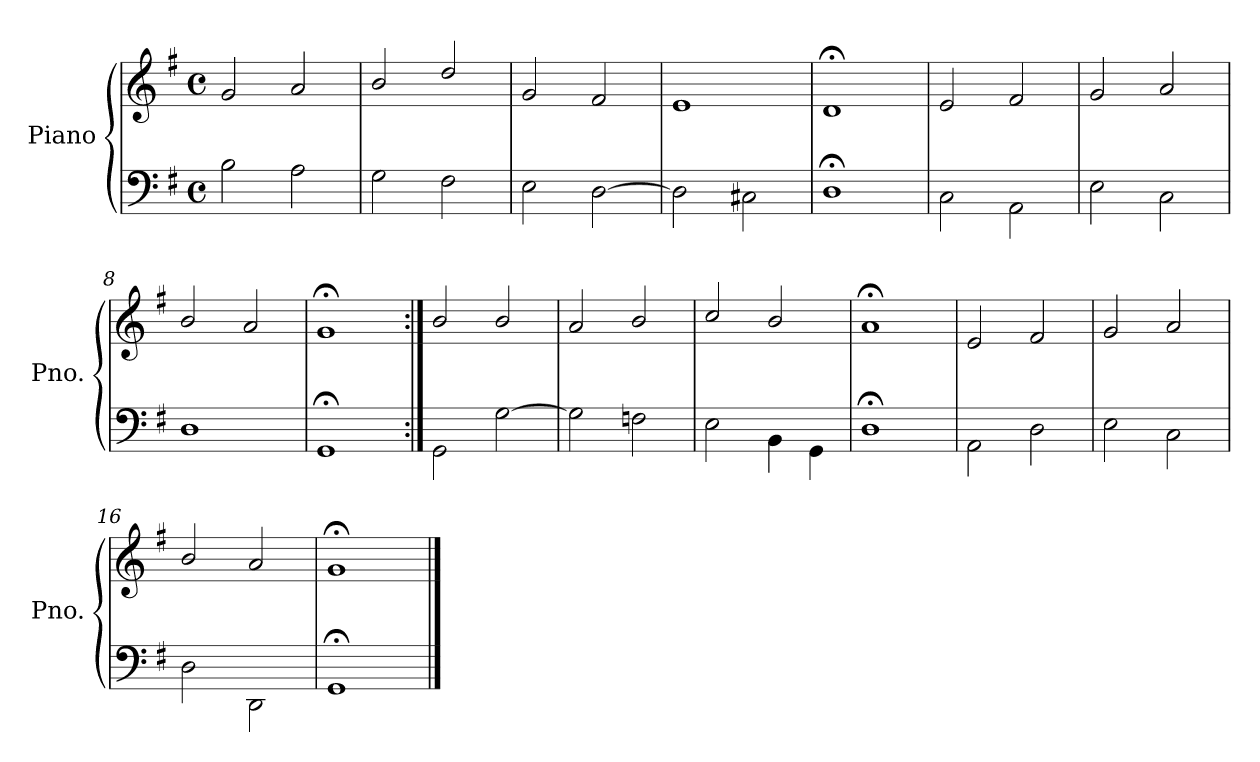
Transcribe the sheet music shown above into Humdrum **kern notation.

**kern	**kern
*part1	*part1
*staff2	*staff1
*I"Piano	*
*I'Pno.	*
*clefF4	*clefG2
*k[f#]	*k[f#]
*G:	*G:
*M4/4	*M4/4
*met(c)	*met(c)
=1	=1
2B\	2g/
2A\	2a/
=2	=2
2G\	2b/
2F#\	2dd/
=3	=3
2E\	2g/
[<2D\	2f#/
=4	=4
2D\]	1e
2C#X\	.
=5	=5
1D;	1d;<
=6	=6
2C\	2e/
2AA\	2f#/
=7	=7
2E\	2g/
2C\	2a/
=8	=8
1D	2b/
.	2a/
=9	=9
1GG;	1g;<
!!LO:LB:g=z
=10:|!	=10:|!
2GG\	2b/
[<2G\	2b/
=11	=11
2G\]	2a/
2Fn\	2b/
=12	=12
2E\	2cc/
4BB\	2b/
4GG\	.
=13	=13
1D;	1a;<
=14	=14
2AA\	2e/
2D\	2f#/
=15	=15
2E\	2g/
2C\	2a/
=16	=16
2D\	2b/
2DD\	2a/
=17	=17
1GG;	1g;<
==	==
*-	*-
